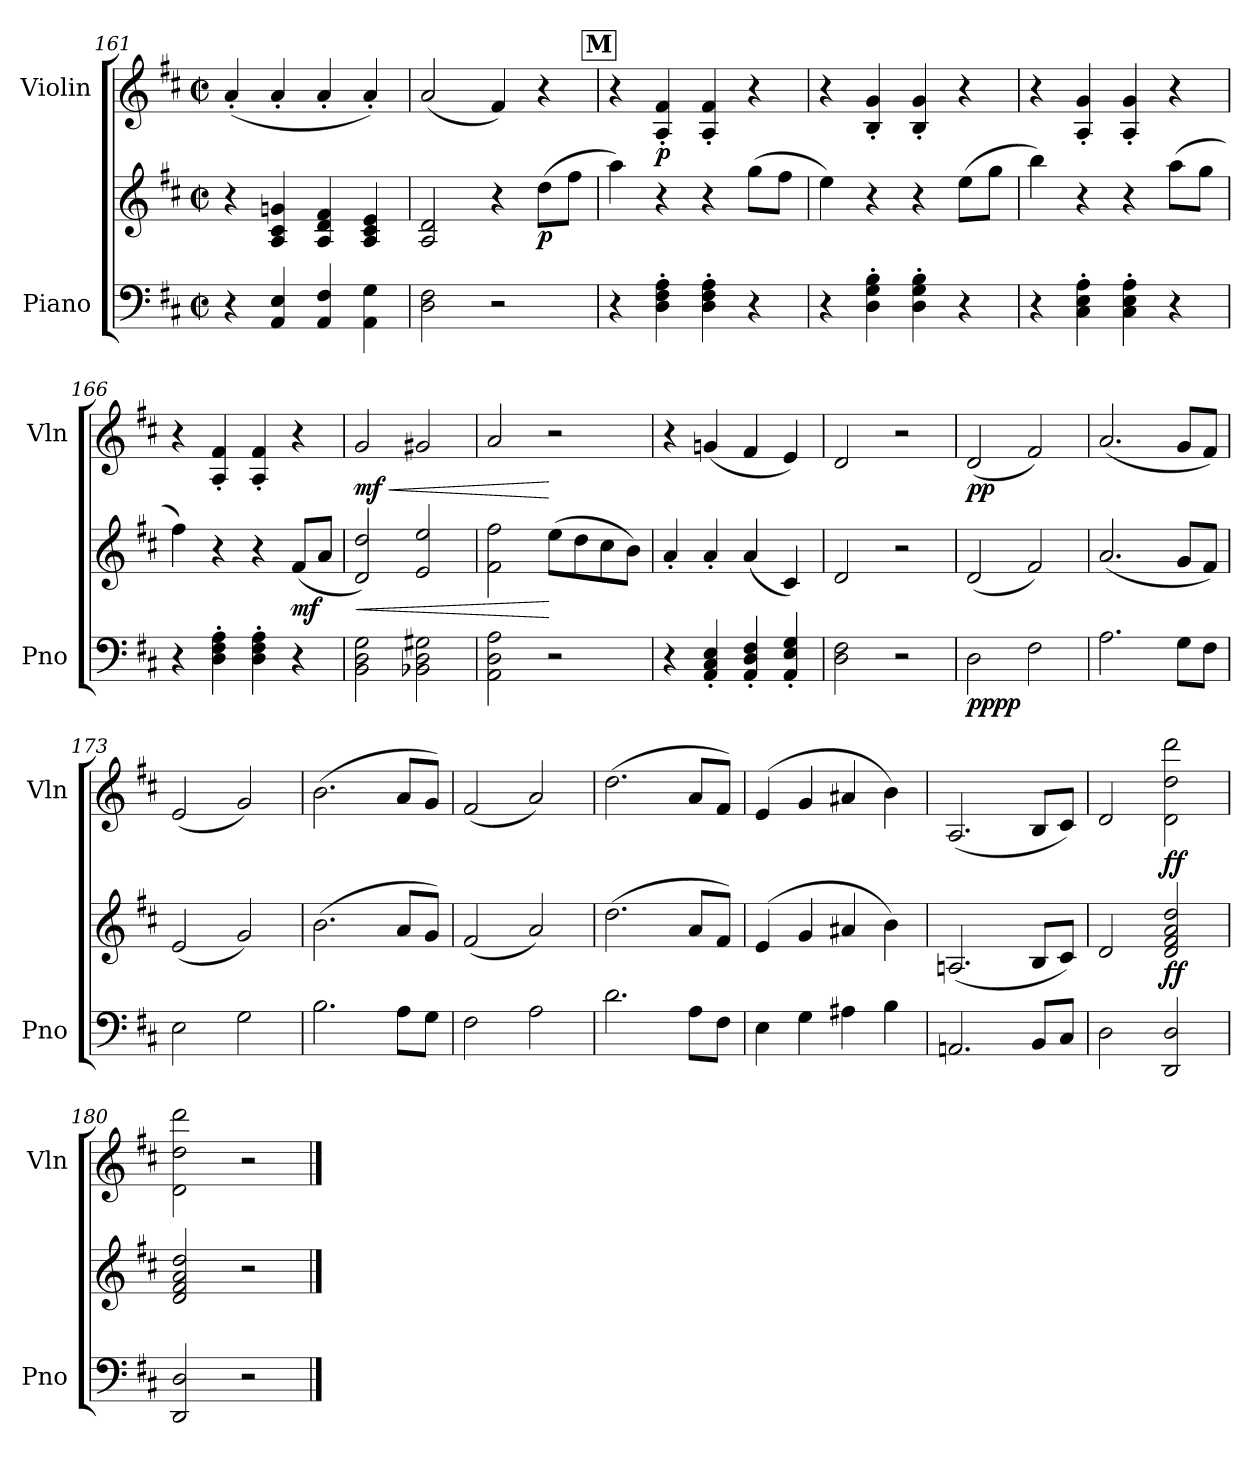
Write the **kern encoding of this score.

**kern	**kern	**dynam	**kern	**dynam
*part2	*part2	*part2	*part1	*part1
*staff3	*staff2	*staff2/3	*staff1	*staff1
*I"Piano	*	*	*I"Violin	*
*I'Pno	*	*	*I'Vln	*
!!LO:LB:g=z
*clefF4	*clefG2	*	*clefG2	*
*k[f#c#]	*k[f#c#]	*	*k[f#c#]	*
*M2/2	*M2/2	*	*M2/2	*
*met(c|)	*met(c|)	*	*met(c|)	*
=161	=161	=161	=161	=161
4r	4r	.	(<4a'/	.
4AA/ 4E/	4A/ 4c#/ 4gn/	.	4a'/	.
4AA/ 4F#/	4A/ 4d/ 4f#/	.	4a'/	.
4AA\ 4G\	4A/ 4c#/ 4e/	.	4a'/)	.
=162	=162	=162	=162	=162
2D\ 2F#\	2A/ 2d/	.	(<2a/	.
2r	4r	.	4f#/)	.
!	!	!LO:DY:b	!	!
.	(>8dd\L	p	4r	.
.	8ff#\J	.	.	.
!!LO:REH:place=s1:a:B:fs=14:t=M
=163	=163	=163	=163	=163
4r	4aa\)	.	4r	.
!	!	!	!	!LO:DY:b
4D\' 4F#\' 4A\'	4r	.	4A/' 4f#/'	p
4D\' 4F#\' 4A\'	4r	.	4A/' 4f#/'	.
4r	(>8gg\L	.	4r	.
.	8ff#\J	.	.	.
=164	=164	=164	=164	=164
4r	4ee\)	.	4r	.
4D\' 4G\' 4B\'	4r	.	4B/' 4g/'	.
4D\' 4G\' 4B\'	4r	.	4B/' 4g/'	.
4r	(>8ee\L	.	4r	.
.	8gg\J	.	.	.
=165	=165	=165	=165	=165
4r	4bb\)	.	4r	.
4C#\' 4E\' 4A\'	4r	.	4A/' 4g/'	.
4C#\' 4E\' 4A\'	4r	.	4A/' 4g/'	.
4r	(>8aa\L	.	4r	.
.	8gg\J	.	.	.
=166	=166	=166	=166	=166
4r	4ff#\)	.	4r	.
4D\' 4F#\' 4A\'	4r	.	4A/' 4f#/'	.
4D\' 4F#\' 4A\'	4r	.	4A/' 4f#/'	.
!	!	!LO:DY:b	!	!
4r	(>8f#/L	mf	4r	.
.	8a/J	.	.	.
=167	=167	=167	=167	=167
!	!	!LO:HP:b	!	!LO:HP:b
!	!	!	!	!LO:DY:n=1:b
2BB\ 2D\ 2G\	2d/ 2dd/)	<	2g/	< mf
2BB-X\ 2D\ 2G#X\	2e/ 2ee/	.	2g#X/	.
=168	=168	=168	=168	=168
2AA\ 2D\ 2A\	2f#\ 2ff#\	.	2a/	.
2r	(>8ee\L	[	2r	[
.	8dd\	.	.	.
.	8cc#\	.	.	.
.	8b\J)	.	.	.
=169	=169	=169	=169	=169
4r	4a'/	.	4r	.
4AA/' 4C#/' 4E/'	4a'/	.	(<4gn/	.
4AA/' 4D/' 4F#/'	(<4a/	.	4f#/	.
4AA/' 4E/' 4G/'	4c#/)	.	4e/)	.
!!LO:LB:g=z
=170	=170	=170	=170	=170
2D\ 2F#\	2d/	.	2d/	.
2r	2r	.	2r	.
=171	=171	=171	=171	=171
!	!	!LO:DY:b=2	!	!
!	!	!LO:DY:n=1:b	!	!LO:DY:b
2D\	(<2d/	pp pp	(<2d/	pp
2F#\	2f#/)	.	2f#/)	.
=172	=172	=172	=172	=172
2.A\	(<2.a/	.	(<2.a/	.
8G\L	8g/L	.	8g/L	.
8F#\J	8f#/J)	.	8f#/J)	.
=173	=173	=173	=173	=173
2E\	(<2e/	.	(<2e/	.
2G\	2g/)	.	2g/)	.
=174	=174	=174	=174	=174
2.B\	(<2.b\	.	(<2.b\	.
8A\L	8a/L	.	8a/L	.
8G\J	8g/J)	.	8g/J)	.
=175	=175	=175	=175	=175
2F#\	(<2f#/	.	(<2f#/	.
2A\	2a/)	.	2a/)	.
=176	=176	=176	=176	=176
2.d\	(>2.dd\	.	(>2.dd\	.
8A\L	8a/L	.	8a/L	.
8F#\J	8f#/J)	.	8f#/J)	.
=177	=177	=177	=177	=177
4E\	(<4e/	.	(<4e/	.
4G\	4g/	.	4g/	.
4A#X\	4a#X/	.	4a#X/	.
4B\	4b\)	.	4b\)	.
=178	=178	=178	=178	=178
2.AAn/	(<2.An/	.	(<2.A/	.
8BB/L	8B/L	.	8B/L	.
8C#/J	8c#/J)	.	8c#/J)	.
=179	=179	=179	=179	=179
2D\	2d/	.	2d/	.
!	!	!LO:DY:b	!	!LO:DY:b
2DD/ 2D/	2d/ 2f#/ 2a/ 2dd/	ff	2d\ 2dd\ 2ddd\	ff
=180	=180	=180	=180	=180
2DD/ 2D/	2d/ 2f#/ 2a/ 2dd/	.	2d\ 2dd\ 2ddd\	.
2r	2r	.	2r	.
==	==	==	==	==
*-	*-	*-	*-	*-
